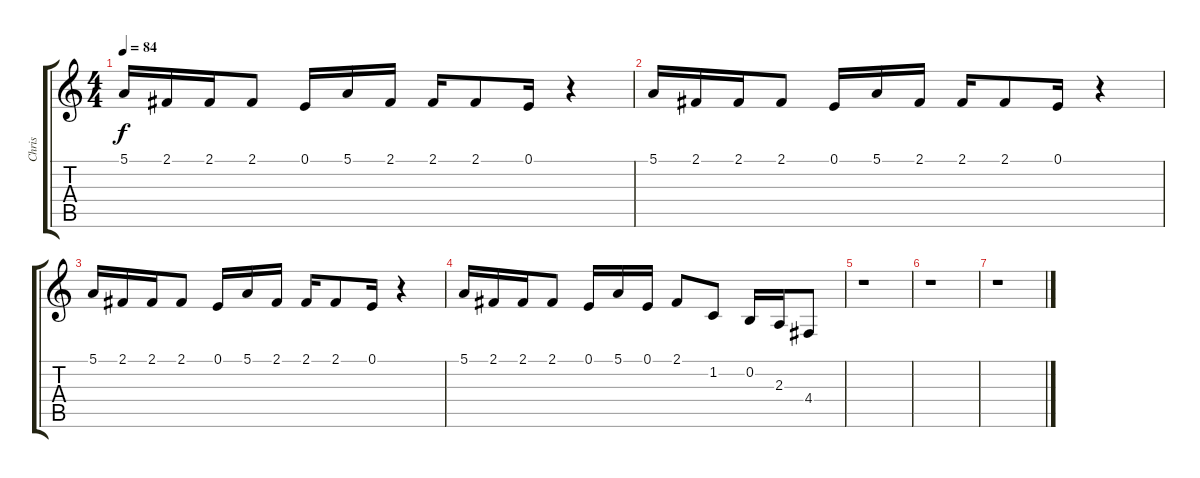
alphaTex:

\track ("Chris" "Chris") {instrument cello}
\staff {score tabs}
\tuning (E4 B3 G3 D3 A2 E2) {hide}
\ts (4 4)
\tempo 84
\clef g2
\ks c
5.1.16{dy f} 2.1.16 2.1.16 2.1.8 0.1.16 5.1.16 2.1.16 2.1.16 2.1.8 0.1.16 r.4 |
5.1.16 2.1.16 2.1.16 2.1.8 0.1.16 5.1.16 2.1.16 2.1.16 2.1.8 0.1.16 r.4 |
5.1.16 2.1.16 2.1.16 2.1.8 0.1.16 5.1.16 2.1.16 2.1.16 2.1.8 0.1.16 r.4 |
5.1.16 2.1.16 2.1.16 2.1.8 0.1.16 5.1.16 0.1.16 2.1.8 1.2.8 0.2.16 2.3.16 4.4.8 |
r.1 |
r.1 |
r.1
